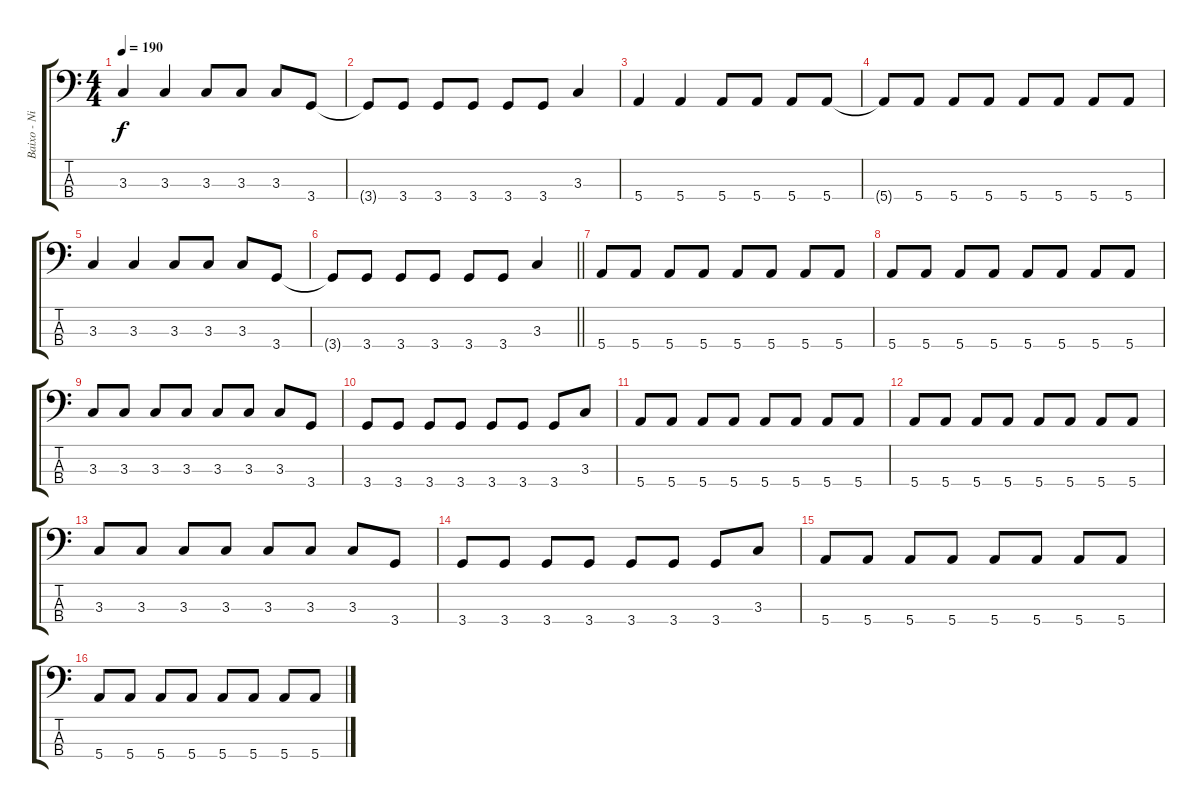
\track ("Baixo - Nikola" "Baixo - Ni") {instrument electricbasspick}
\staff {score tabs}
\tuning (G2 D2 A1 E1) {hide}
\ts (4 4)
\tempo 190
\clef f4
\ks c
3.3.4{dy f} 3.3.4 3.3.8 3.3.8 3.3.8 3.4.8 |
3.4{t}.8 3.4.8 3.4.8 3.4.8 3.4.8 3.4.8 3.3.4 |
5.4.4 5.4.4 5.4.8 5.4.8 5.4.8 5.4.8 |
5.4{t}.8 5.4.8 5.4.8 5.4.8 5.4.8 5.4.8 5.4.8 5.4.8 |
3.3.4 3.3.4 3.3.8 3.3.8 3.3.8 3.4.8 |
\barLineRight lightlight
3.4{t}.8 3.4.8 3.4.8 3.4.8 3.4.8 3.4.8 3.3.4 |
5.4.8 5.4.8 5.4.8 5.4.8 5.4.8 5.4.8 5.4.8 5.4.8 |
5.4.8 5.4.8 5.4.8 5.4.8 5.4.8 5.4.8 5.4.8 5.4.8 |
3.3.8 3.3.8 3.3.8 3.3.8 3.3.8 3.3.8 3.3.8 3.4.8 |
3.4.8 3.4.8 3.4.8 3.4.8 3.4.8 3.4.8 3.4.8 3.3.8 |
5.4.8 5.4.8 5.4.8 5.4.8 5.4.8 5.4.8 5.4.8 5.4.8 |
5.4.8 5.4.8 5.4.8 5.4.8 5.4.8 5.4.8 5.4.8 5.4.8 |
3.3.8 3.3.8 3.3.8 3.3.8 3.3.8 3.3.8 3.3.8 3.4.8 |
3.4.8 3.4.8 3.4.8 3.4.8 3.4.8 3.4.8 3.4.8 3.3.8 |
5.4.8 5.4.8 5.4.8 5.4.8 5.4.8 5.4.8 5.4.8 5.4.8 |
5.4.8 5.4.8 5.4.8 5.4.8 5.4.8 5.4.8 5.4.8 5.4.8
